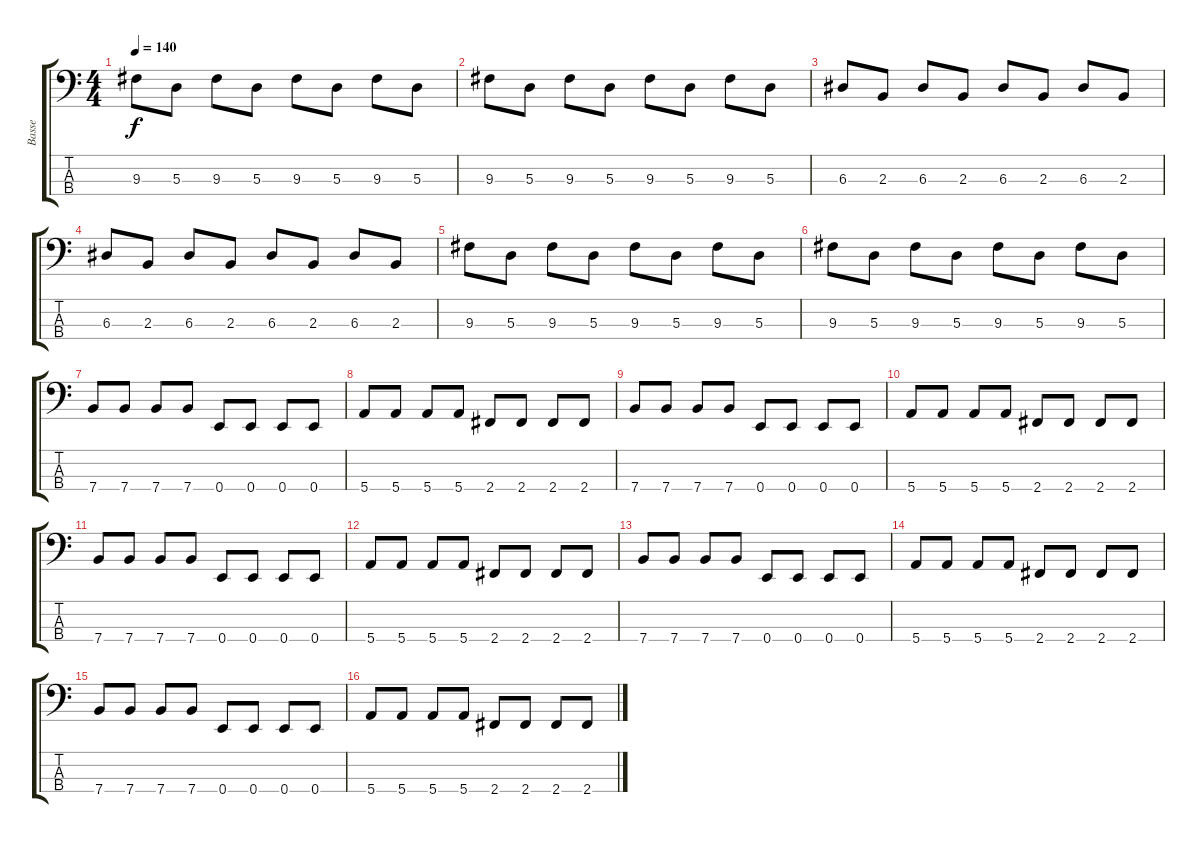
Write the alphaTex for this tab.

\track ("Basse" "Basse") {instrument electricbassfinger}
\staff {score tabs}
\tuning (G2 D2 A1 E1) {hide}
\ts (4 4)
\tempo 140
\clef f4
\ks c
9.3.8{dy f} 5.3.8 9.3.8 5.3.8 9.3.8 5.3.8 9.3.8 5.3.8 |
9.3.8 5.3.8 9.3.8 5.3.8 9.3.8 5.3.8 9.3.8 5.3.8 |
6.3.8 2.3.8 6.3.8 2.3.8 6.3.8 2.3.8 6.3.8 2.3.8 |
6.3.8 2.3.8 6.3.8 2.3.8 6.3.8 2.3.8 6.3.8 2.3.8 |
9.3.8 5.3.8 9.3.8 5.3.8 9.3.8 5.3.8 9.3.8 5.3.8 |
9.3.8 5.3.8 9.3.8 5.3.8 9.3.8 5.3.8 9.3.8 5.3.8 |
7.4.8 7.4.8 7.4.8 7.4.8 0.4.8 0.4.8 0.4.8 0.4.8 |
5.4.8 5.4.8 5.4.8 5.4.8 2.4.8 2.4.8 2.4.8 2.4.8 |
7.4.8 7.4.8 7.4.8 7.4.8 0.4.8 0.4.8 0.4.8 0.4.8 |
5.4.8 5.4.8 5.4.8 5.4.8 2.4.8 2.4.8 2.4.8 2.4.8 |
7.4.8 7.4.8 7.4.8 7.4.8 0.4.8 0.4.8 0.4.8 0.4.8 |
5.4.8 5.4.8 5.4.8 5.4.8 2.4.8 2.4.8 2.4.8 2.4.8 |
7.4.8 7.4.8 7.4.8 7.4.8 0.4.8 0.4.8 0.4.8 0.4.8 |
5.4.8 5.4.8 5.4.8 5.4.8 2.4.8 2.4.8 2.4.8 2.4.8 |
7.4.8 7.4.8 7.4.8 7.4.8 0.4.8 0.4.8 0.4.8 0.4.8 |
5.4.8 5.4.8 5.4.8 5.4.8 2.4.8 2.4.8 2.4.8 2.4.8
